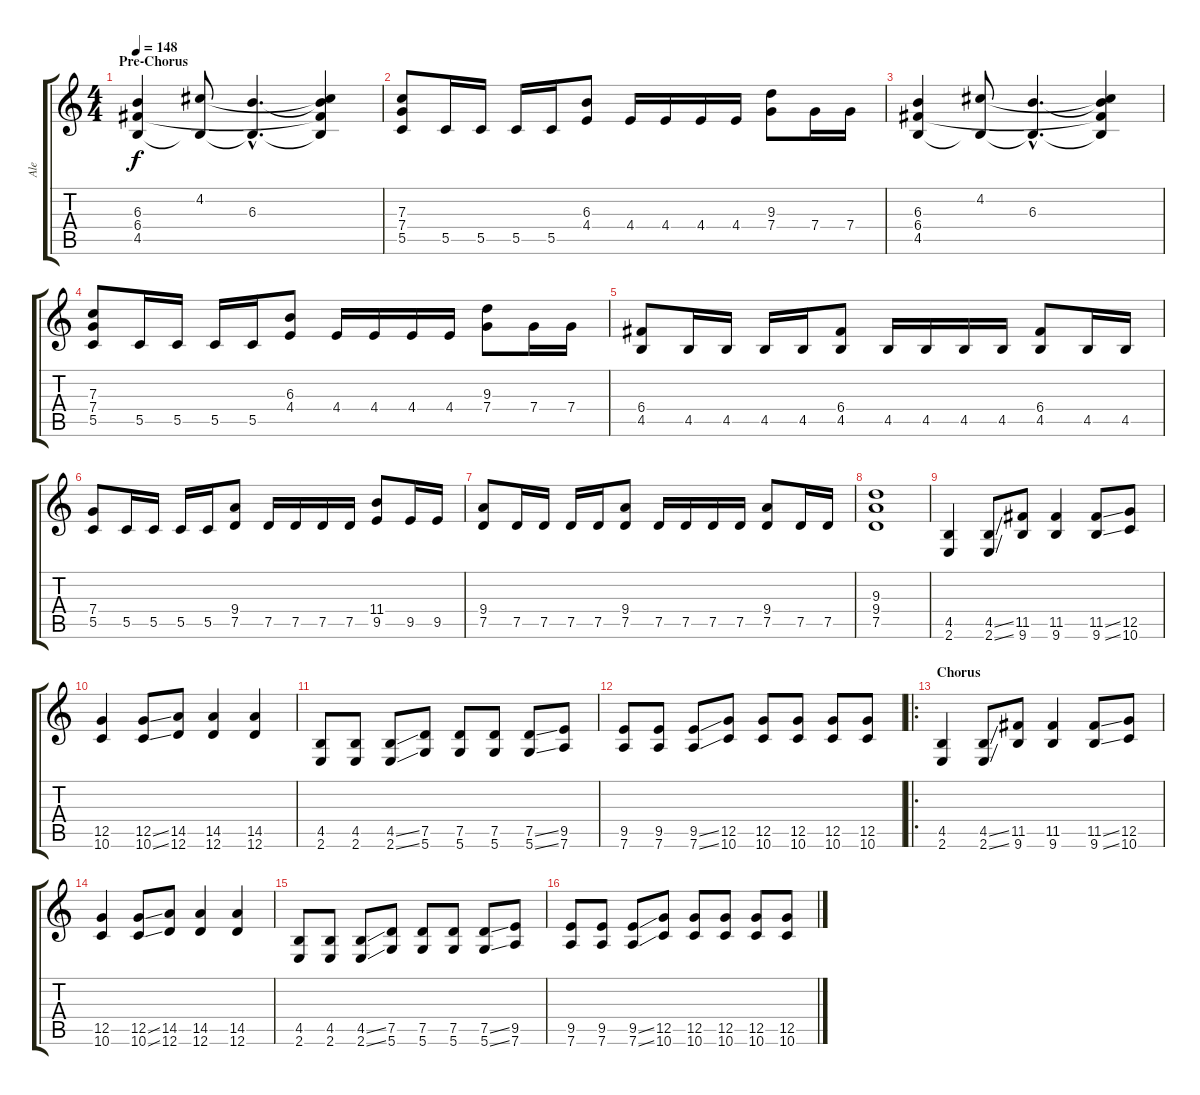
\track ("Ale" "Ale") {instrument distortionguitar}
\staff {score tabs}
\tuning (D4 A3 F3 C3 G2 D2) {hide}
\ts (4 4)
\section ("" "Pre-Chorus")
\tempo 148
\clef g2
\ks c
(6.3 6.4 4.5).4{dy f volume 11} (4.2 4.5{t}).8 (6.3{hac} 4.5{hac t}).4{d} (4.2{t} 6.3{t} 6.4{t} 4.5{t}).4 |
(7.3 7.4 5.5).8 5.5.16 5.5.16 5.5.16 5.5.16 (6.3 4.4).8 4.4.16 4.4.16 4.4.16 4.4.16 (9.3 7.4).8 7.4.16 7.4.16 |
(6.3 6.4 4.5).4{volume 11} (4.2 4.5{t}).8 (6.3{hac} 4.5{hac t}).4{d} (4.2{t} 6.3{t} 6.4{t} 4.5{t}).4 |
(7.3 7.4 5.5).8 5.5.16 5.5.16 5.5.16 5.5.16 (6.3 4.4).8 4.4.16 4.4.16 4.4.16 4.4.16 (9.3 7.4).8 7.4.16 7.4.16 |
(6.4 4.5).8 4.5.16 4.5.16 4.5.16 4.5.16 (6.4 4.5).8 4.5.16 4.5.16 4.5.16 4.5.16 (6.4 4.5).8 4.5.16 4.5.16 |
(7.4 5.5).8 5.5.16 5.5.16 5.5.16 5.5.16 (9.4 7.5).8 7.5.16 7.5.16 7.5.16 7.5.16 (11.4 9.5).8 9.5.16 9.5.16 |
(9.4 7.5).8 7.5.16 7.5.16 7.5.16 7.5.16 (9.4 7.5).8 7.5.16 7.5.16 7.5.16 7.5.16 (9.4 7.5).8 7.5.16 7.5.16 |
(9.3 9.4 7.5).1 |
(4.5 2.6).4{volume 11} (4.5{ss} 2.6{ss}).8 (11.5 9.6).8 (11.5 9.6).4 (11.5{ss} 9.6{ss}).8 (12.5 10.6).8 |
(12.5 10.6).4 (12.5{ss} 10.6{ss}).8 (14.5 12.6).8 (14.5 12.6).4 (14.5 12.6).4 |
(4.5 2.6).8 (4.5 2.6).8 (4.5{ss} 2.6{ss}).8 (7.5 5.6).8 (7.5 5.6).8 (7.5 5.6).8 (7.5{ss} 5.6{ss}).8 (9.5 7.6).8 |
(9.5 7.6).8 (9.5 7.6).8 (9.5{ss} 7.6{ss}).8 (12.5 10.6).8 (12.5 10.6).8 (12.5 10.6).8 (12.5 10.6).8 (12.5 10.6).8 |
\ro
\section ("" "Chorus")
(4.5 2.6).4{volume 11} (4.5{ss} 2.6{ss}).8 (11.5 9.6).8 (11.5 9.6).4 (11.5{ss} 9.6{ss}).8 (12.5 10.6).8 |
(12.5 10.6).4 (12.5{ss} 10.6{ss}).8 (14.5 12.6).8 (14.5 12.6).4 (14.5 12.6).4 |
(4.5 2.6).8 (4.5 2.6).8 (4.5{ss} 2.6{ss}).8 (7.5 5.6).8 (7.5 5.6).8 (7.5 5.6).8 (7.5{ss} 5.6{ss}).8 (9.5 7.6).8 |
(9.5 7.6).8 (9.5 7.6).8 (9.5{ss} 7.6{ss}).8 (12.5 10.6).8 (12.5 10.6).8 (12.5 10.6).8 (12.5 10.6).8 (12.5 10.6).8
